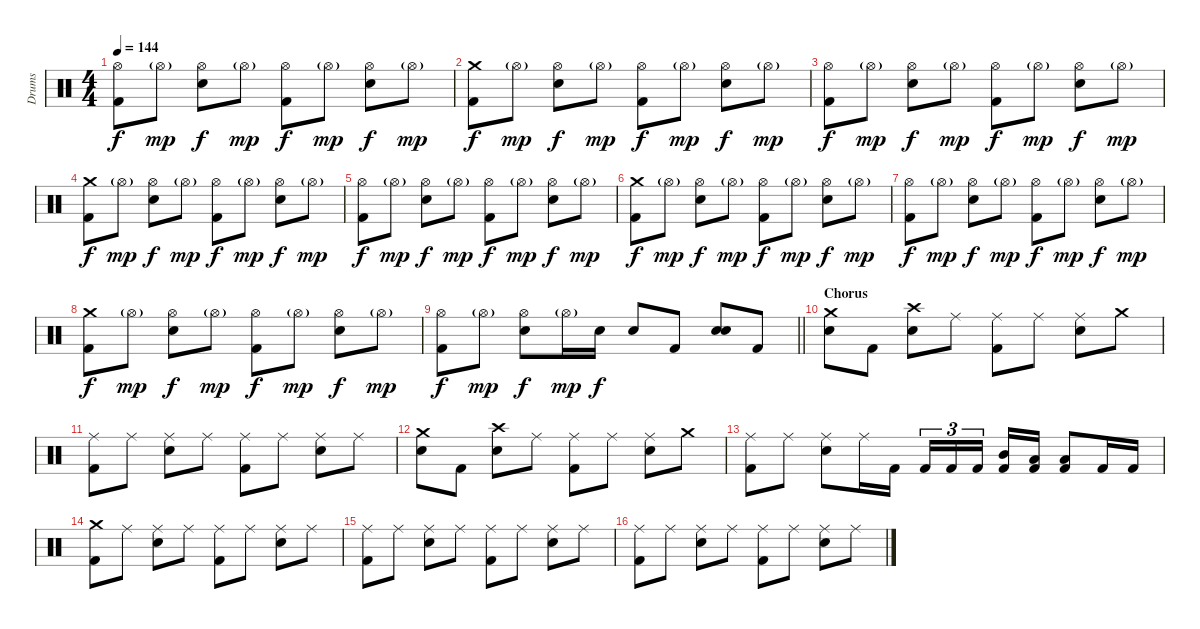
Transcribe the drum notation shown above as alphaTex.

\track ("Drums" "Drums") {instrument percussion}
\staff {score}
\articulation defaults
\ts (4 4)
\tempo 144
\clef neutral
\ks c
("Hi-Hat (open)" "Kick (hit) 2").8{dy f} "Hi-Hat (open)"{g}.8{dy mp} ("Hi-Hat (open)" "Snare (hit) 2").8{dy f} "Hi-Hat (open)"{g}.8{dy mp} ("Hi-Hat (open)" "Kick (hit) 2").8{dy f} "Hi-Hat (open)"{g}.8{dy mp} ("Hi-Hat (open)" "Snare (hit) 2").8{dy f} "Hi-Hat (open)"{g}.8{dy mp} |
("Crash medium (hit)" "Kick (hit) 2").8{dy f} "Hi-Hat (open)"{g}.8{dy mp} ("Hi-Hat (open)" "Snare (hit) 2").8{dy f} "Hi-Hat (open)"{g}.8{dy mp} ("Hi-Hat (open)" "Kick (hit) 2").8{dy f} "Hi-Hat (open)"{g}.8{dy mp} ("Hi-Hat (open)" "Snare (hit) 2").8{dy f} "Hi-Hat (open)"{g}.8{dy mp} |
("Hi-Hat (open)" "Kick (hit) 2").8{dy f} "Hi-Hat (open)"{g}.8{dy mp} ("Hi-Hat (open)" "Snare (hit) 2").8{dy f} "Hi-Hat (open)"{g}.8{dy mp} ("Hi-Hat (open)" "Kick (hit) 2").8{dy f} "Hi-Hat (open)"{g}.8{dy mp} ("Hi-Hat (open)" "Snare (hit) 2").8{dy f} "Hi-Hat (open)"{g}.8{dy mp} |
("Crash medium (hit)" "Kick (hit) 2").8{dy f} "Hi-Hat (open)"{g}.8{dy mp} ("Hi-Hat (open)" "Snare (hit) 2").8{dy f} "Hi-Hat (open)"{g}.8{dy mp} ("Hi-Hat (open)" "Kick (hit) 2").8{dy f} "Hi-Hat (open)"{g}.8{dy mp} ("Hi-Hat (open)" "Snare (hit) 2").8{dy f} "Hi-Hat (open)"{g}.8{dy mp} |
("Hi-Hat (open)" "Kick (hit) 2").8{dy f} "Hi-Hat (open)"{g}.8{dy mp} ("Hi-Hat (open)" "Snare (hit) 2").8{dy f} "Hi-Hat (open)"{g}.8{dy mp} ("Hi-Hat (open)" "Kick (hit) 2").8{dy f} "Hi-Hat (open)"{g}.8{dy mp} ("Hi-Hat (open)" "Snare (hit) 2").8{dy f} "Hi-Hat (open)"{g}.8{dy mp} |
("Crash medium (hit)" "Kick (hit) 2").8{dy f} "Hi-Hat (open)"{g}.8{dy mp} ("Hi-Hat (open)" "Snare (hit) 2").8{dy f} "Hi-Hat (open)"{g}.8{dy mp} ("Hi-Hat (open)" "Kick (hit) 2").8{dy f} "Hi-Hat (open)"{g}.8{dy mp} ("Hi-Hat (open)" "Snare (hit) 2").8{dy f} "Hi-Hat (open)"{g}.8{dy mp} |
("Hi-Hat (open)" "Kick (hit) 2").8{dy f} "Hi-Hat (open)"{g}.8{dy mp} ("Hi-Hat (open)" "Snare (hit) 2").8{dy f} "Hi-Hat (open)"{g}.8{dy mp} ("Hi-Hat (open)" "Kick (hit) 2").8{dy f} "Hi-Hat (open)"{g}.8{dy mp} ("Hi-Hat (open)" "Snare (hit) 2").8{dy f} "Hi-Hat (open)"{g}.8{dy mp} |
("Crash medium (hit)" "Kick (hit) 2").8{dy f} "Hi-Hat (open)"{g}.8{dy mp} ("Hi-Hat (open)" "Snare (hit) 2").8{dy f} "Hi-Hat (open)"{g}.8{dy mp} ("Hi-Hat (open)" "Kick (hit) 2").8{dy f} "Hi-Hat (open)"{g}.8{dy mp} ("Hi-Hat (open)" "Snare (hit) 2").8{dy f} "Hi-Hat (open)"{g}.8{dy mp} |
\barLineRight lightlight
("Hi-Hat (open)" "Kick (hit) 2").8{dy f} "Hi-Hat (open)"{g}.8{dy mp} ("Hi-Hat (open)" "Snare (hit) 2").8{dy f} "Hi-Hat (open)"{g}.16{dy mp} "Snare (hit) 2".16{dy f} "Snare (hit) 2".8 "Kick (hit) 2".8 ("Snare (hit) 2" "Snare (hit) 2").8{bd 240} "Kick (hit) 2".8 |
\section ("" "Chorus")
("Crash medium (hit)" "Snare (hit) 2").8 "Kick (hit) 2".8 ("Crash high (hit)" "Snare (hit) 2").8 "Ride (middle)".8 ("Ride (middle)" "Kick (hit) 2").8 "Ride (middle)".8 ("Ride (middle)" "Snare (hit) 2").8 "Crash medium (hit)".8 |
("Ride (middle)" "Kick (hit) 2").8 "Ride (middle)".8 ("Ride (middle)" "Snare (hit) 2").8 "Ride (middle)".8 ("Ride (middle)" "Kick (hit) 2").8 "Ride (middle)".8 ("Ride (middle)" "Snare (hit) 2").8 "Ride (middle)".8 |
("Crash medium (hit)" "Snare (hit) 2").8 "Kick (hit) 2".8 ("Crash high (hit)" "Snare (hit) 2").8 "Ride (middle)".8 ("Ride (middle)" "Kick (hit) 2").8 "Ride (middle)".8 ("Ride (middle)" "Snare (hit) 2").8 "Crash medium (hit)".8 |
("Ride (middle)" "Kick (hit) 2").8 "Ride (middle)".8 ("Ride (middle)" "Snare (hit) 2").8 "Ride (middle)".16 "Kick (hit) 2".16 "Kick (hit) 2".16{tu (3 2)} "Kick (hit) 2".16{tu (3 2)} "Kick (hit) 2".16{tu (3 2) beam splitsecondary} ("Mid Tom (hit)" "Kick (hit) 2").16 ("Low Tom (hit)" "Kick (hit) 2").16 ("Low Tom (hit)" "Kick (hit) 2").8 "Kick (hit) 2".16 "Kick (hit) 2".16 |
("Crash medium (hit)" "Kick (hit) 2").8 "Ride (middle)".8 ("Ride (middle)" "Snare (hit) 2").8 "Ride (middle)".8 ("Ride (middle)" "Kick (hit) 2").8 "Ride (middle)".8 ("Ride (middle)" "Snare (hit) 2").8 "Ride (middle)".8 |
("Ride (middle)" "Kick (hit) 2").8 "Ride (middle)".8 ("Ride (middle)" "Snare (hit) 2").8 "Ride (middle)".8 ("Ride (middle)" "Kick (hit) 2").8 "Ride (middle)".8 ("Ride (middle)" "Snare (hit) 2").8 "Ride (middle)".8 |
("Ride (middle)" "Kick (hit) 2").8 "Ride (middle)".8 ("Ride (middle)" "Snare (hit) 2").8 "Ride (middle)".8 ("Ride (middle)" "Kick (hit) 2").8 "Ride (middle)".8 ("Ride (middle)" "Snare (hit) 2").8 "Ride (middle)".8
